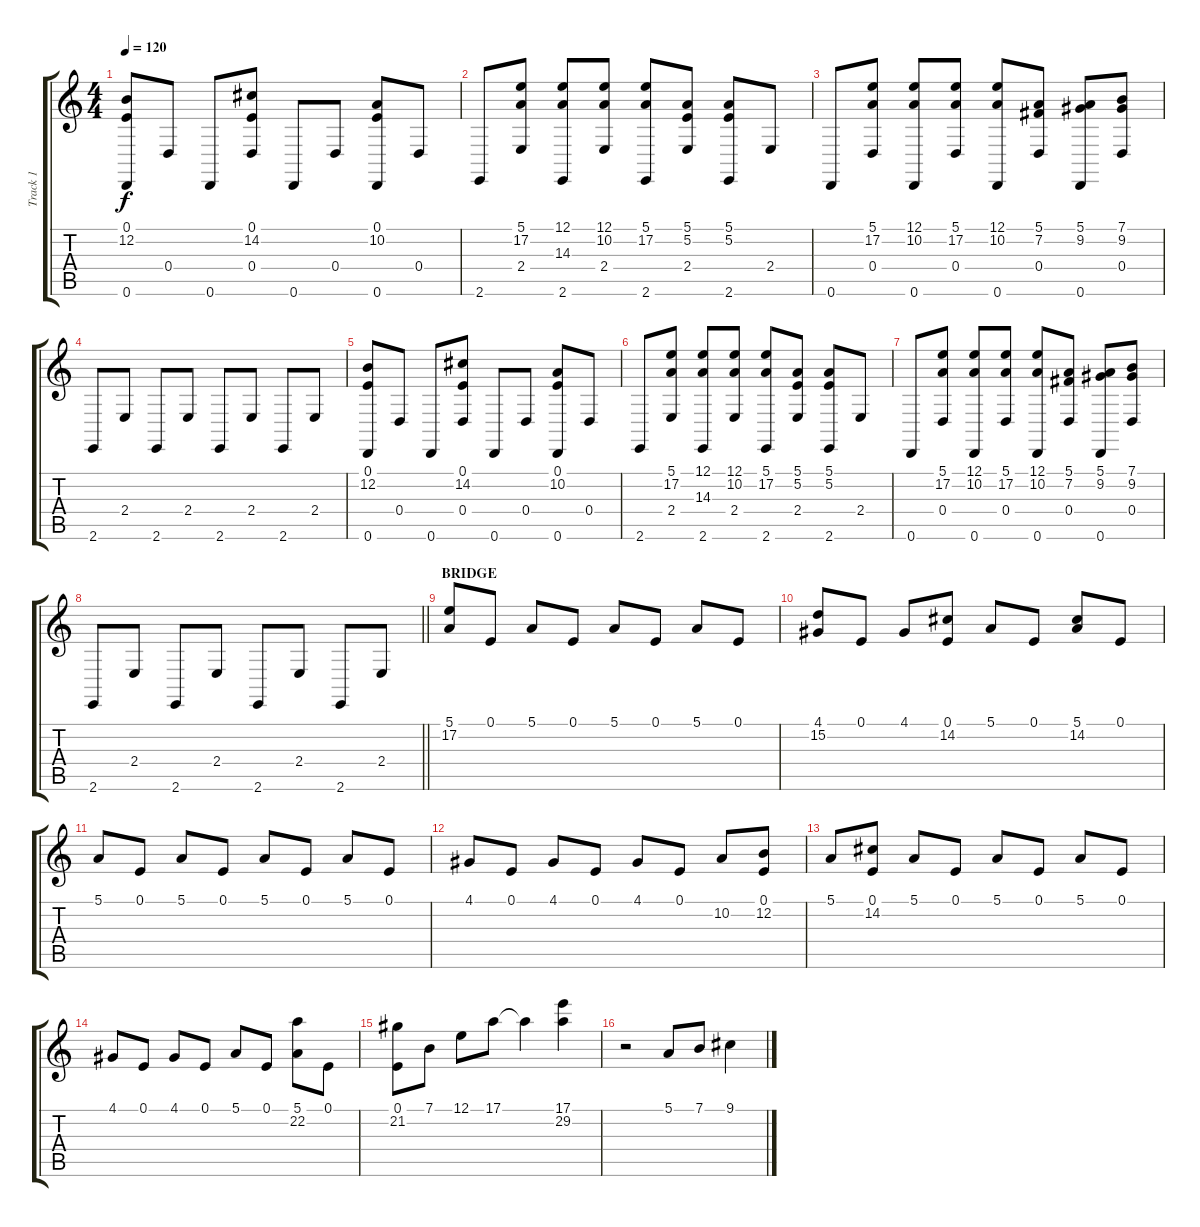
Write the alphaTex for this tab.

\track ("Track 1" "Track 1") {instrument brightacousticpiano}
\staff {score tabs}
\tuning (E4 B3 G3 D3 A2 D2) {hide}
\ts (4 4)
\tempo 120
\clef g2
\ks c
(0.1 12.2 0.6).8{dy f} 0.4.8 0.6.8 (0.1 14.2 0.4).8 0.6.8 0.4.8 (0.1 10.2 0.6).8 0.4.8 |
2.6.8 (5.1 17.2 2.4).8 (12.1 14.3 2.6).8 (12.1 10.2 2.4).8 (5.1 17.2 2.6).8 (5.1 5.2 2.4).8 (5.1 5.2 2.6).8 2.4.8 |
0.6.8 (5.1 17.2 0.4).8 (12.1 10.2 0.6).8 (5.1 17.2 0.4).8 (12.1 10.2 0.6).8 (5.1 7.2 0.4).8 (5.1 9.2 0.6).8 (7.1 9.2 0.4).8 |
2.6.8 2.4.8 2.6.8 2.4.8 2.6.8 2.4.8 2.6.8 2.4.8 |
(0.1 12.2 0.6).8 0.4.8 0.6.8 (0.1 14.2 0.4).8 0.6.8 0.4.8 (0.1 10.2 0.6).8 0.4.8 |
2.6.8 (5.1 17.2 2.4).8 (12.1 14.3 2.6).8 (12.1 10.2 2.4).8 (5.1 17.2 2.6).8 (5.1 5.2 2.4).8 (5.1 5.2 2.6).8 2.4.8 |
0.6.8 (5.1 17.2 0.4).8 (12.1 10.2 0.6).8 (5.1 17.2 0.4).8 (12.1 10.2 0.6).8 (5.1 7.2 0.4).8 (5.1 9.2 0.6).8 (7.1 9.2 0.4).8 |
\barLineRight lightlight
2.6.8 2.4.8 2.6.8 2.4.8 2.6.8 2.4.8 2.6.8 2.4.8 |
\section ("" "BRIDGE")
(5.1 17.2).8 0.1.8 5.1.8 0.1.8 5.1.8 0.1.8 5.1.8 0.1.8 |
(4.1 15.2).8 0.1.8 4.1.8 (0.1 14.2).8 5.1.8 0.1.8 (5.1 14.2).8 0.1.8 |
5.1.8 0.1.8 5.1.8 0.1.8 5.1.8 0.1.8 5.1.8 0.1.8 |
4.1.8 0.1.8 4.1.8 0.1.8 4.1.8 0.1.8 10.2.8 (0.1 12.2).8 |
5.1.8 (0.1 14.2).8 5.1.8 0.1.8 5.1.8 0.1.8 5.1.8 0.1.8 |
4.1.8 0.1.8 4.1.8 0.1.8 5.1.8 0.1.8 (5.1 22.2).8 0.1.8 |
(0.1 21.2).8 7.1.8 12.1.8 17.1.8 17.1{t}.4 (17.1 29.2).4 |
r.2 5.1.8 7.1.8 9.1.4
